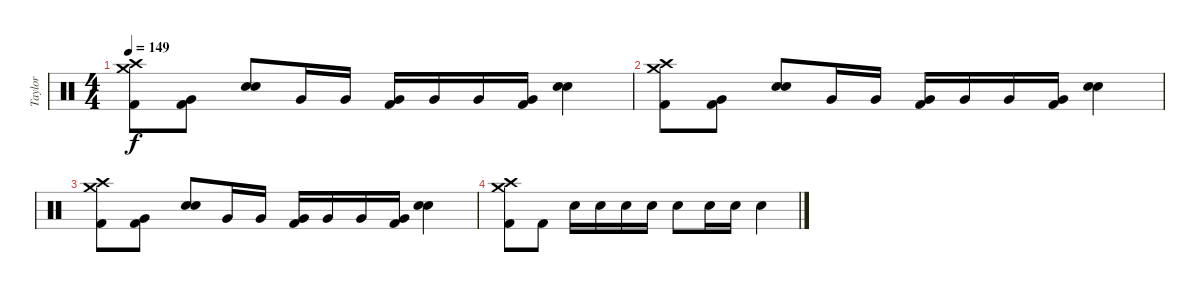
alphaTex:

\track ("Taylor" "Taylor") {instrument percussion}
\staff {score}
\articulation defaults
\ts (4 4)
\tempo 149
\clef neutral
\ks c
("Crash high (hit)" "Crash medium (hit)" "Kick (hit) 2").8{dy f} ("Very Low Tom (hit)" "Kick (hit) 2").8 ("Electric Snare (hit)" "Electric Snare (hit)").8{bu 240} "Very Low Tom (hit)".16 "Very Low Tom (hit)".16 ("Very Low Tom (hit)" "Kick (hit) 2").16 "Very Low Tom (hit)".16 "Very Low Tom (hit)".16 ("Very Low Tom (hit)" "Kick (hit) 2").16 ("Electric Snare (hit)" "Electric Snare (hit)").4{bu 240} |
("Crash high (hit)" "Crash medium (hit)" "Kick (hit) 2").8 ("Very Low Tom (hit)" "Kick (hit) 2").8 ("Electric Snare (hit)" "Electric Snare (hit)").8{bu 240} "Very Low Tom (hit)".16 "Very Low Tom (hit)".16 ("Very Low Tom (hit)" "Kick (hit) 2").16 "Very Low Tom (hit)".16 "Very Low Tom (hit)".16 ("Very Low Tom (hit)" "Kick (hit) 2").16 ("Electric Snare (hit)" "Electric Snare (hit)").4{bu 240} |
("Crash high (hit)" "Crash medium (hit)" "Kick (hit) 2").8 ("Very Low Tom (hit)" "Kick (hit) 2").8 ("Electric Snare (hit)" "Electric Snare (hit)").8{bu 240} "Very Low Tom (hit)".16 "Very Low Tom (hit)".16 ("Very Low Tom (hit)" "Kick (hit) 2").16 "Very Low Tom (hit)".16 "Very Low Tom (hit)".16 ("Very Low Tom (hit)" "Kick (hit) 2").16 ("Electric Snare (hit)" "Electric Snare (hit)").4{bu 240} |
("Crash high (hit)" "Crash medium (hit)" "Kick (hit) 2").8 "Kick (hit) 2".8 "Electric Snare (hit)".16 "Electric Snare (hit)".16 "Electric Snare (hit)".16 "Electric Snare (hit)".16 "Electric Snare (hit)".8 "Electric Snare (hit)".16 "Electric Snare (hit)".16 "Electric Snare (hit)".4
